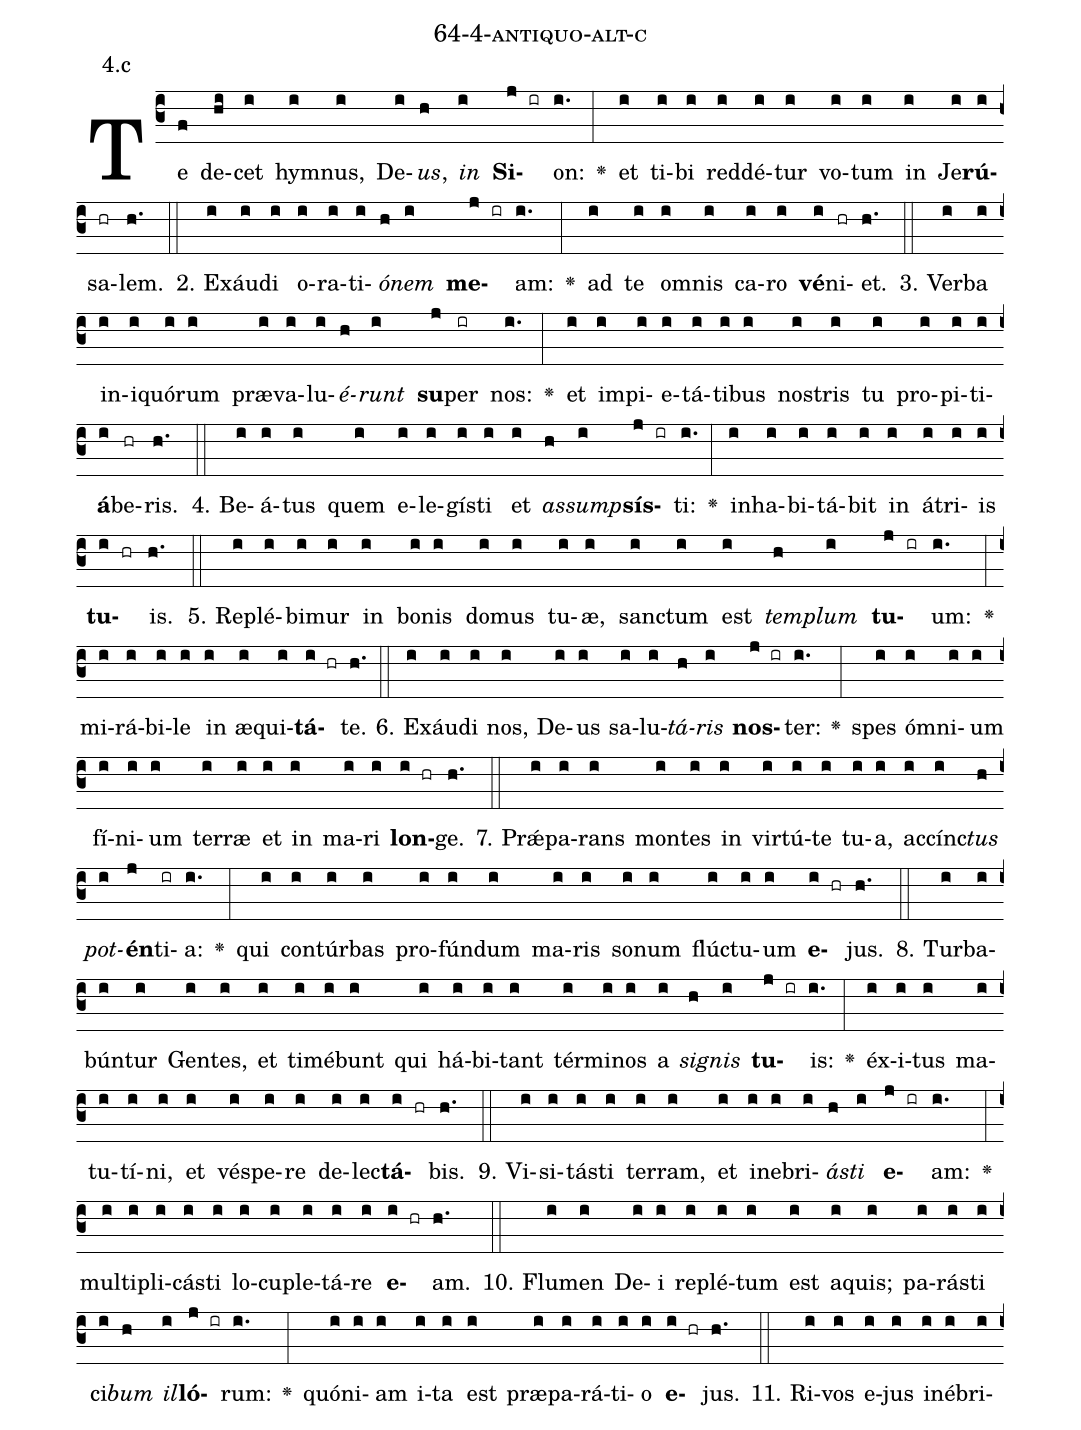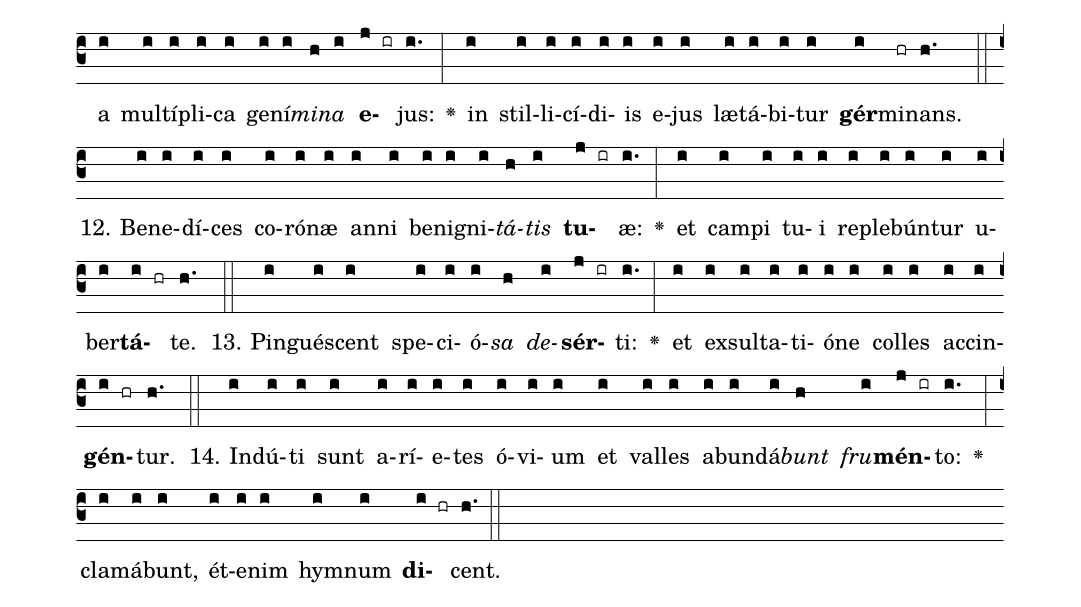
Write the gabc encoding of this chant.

name: 64-4-antiquo-alt-c;
annotation: 4.c;
%%
(c3)Te(f) de(hi)cet(i) hym(i)nus,(i) De(i)<i>us</i>,(h) <i>in</i>(i) <b>Si</b>(j ir)on:(i.) <v>\greheightstar</v>(:) et(i) ti(i)bi(i) red(i)dé(i)tur(i) vo(i)tum(i) in(i) Je(i)<b>rú</b>(i)sa(hr)lem.(h.) (::)
2. Ex(i)áu(i)di(i) o(i)ra(i)ti(i)<i>ó</i>(h)<i>nem</i>(i) <b>me</b>(j ir)am:(i.) <v>\greheightstar</v>(:) ad(i) te(i) om(i)nis(i) ca(i)ro(i) <b>vé</b>(i)ni(hr)et.(h.) (::)
3. Ver(i)ba(i) in(i)i(i)quó(i)rum(i) præ(i)va(i)lu(i)<i>é</i>(h)<i>runt</i>(i) <b>su</b>(j)per(ir) nos:(i.) <v>\greheightstar</v>(:) et(i) im(i)pi(i)e(i)tá(i)ti(i)bus(i) nos(i)tris(i) tu(i) pro(i)pi(i)ti(i)<b>á</b>(i)be(hr)ris.(h.) (::)
4. Be(i)á(i)tus(i) quem(i) e(i)le(i)gís(i)ti(i) et(i) <i>as</i>(h)<i>sump</i>(i)<b>sís</b>(j ir)ti:(i.) <v>\greheightstar</v>(:) in(i)ha(i)bi(i)tá(i)bit(i) in(i) á(i)tri(i)is(i) <b>tu</b>(i hr)is.(h.) (::)
5. Re(i)plé(i)bi(i)mur(i) in(i) bo(i)nis(i) do(i)mus(i) tu(i)æ,(i) sanc(i)tum(i) est(i) <i>tem</i>(h)<i>plum</i>(i) <b>tu</b>(j ir)um:(i.) <v>\greheightstar</v>(:) mi(i)rá(i)bi(i)le(i) in(i) æ(i)qui(i)<b>tá</b>(i hr)te.(h.) (::)
6. Ex(i)áu(i)di(i) nos,(i) De(i)us(i) sa(i)lu(i)<i>tá</i>(h)<i>ris</i>(i) <b>nos</b>(j ir)ter:(i.) <v>\greheightstar</v>(:) spes(i) óm(i)ni(i)um(i) fí(i)ni(i)um(i) ter(i)ræ(i) et(i) in(i) ma(i)ri(i) <b>lon</b>(i hr)ge.(h.) (::)
7. Prǽ(i)pa(i)rans(i) mon(i)tes(i) in(i) vir(i)tú(i)te(i) tu(i)a,(i) ac(i)cínc(i)<i>tus</i>(h) <i>pot</i>(i)<b>én</b>(j)ti(ir)a:(i.) <v>\greheightstar</v>(:) qui(i) con(i)túr(i)bas(i) pro(i)fún(i)dum(i) ma(i)ris(i) so(i)num(i) flúc(i)tu(i)um(i) <b>e</b>(i hr)jus.(h.) (::)
8. Tur(i)ba(i)bún(i)tur(i) Gen(i)tes,(i) et(i) ti(i)mé(i)bunt(i) qui(i) há(i)bi(i)tant(i) tér(i)mi(i)nos(i) a(i) <i>si</i>(h)<i>gnis</i>(i) <b>tu</b>(j ir)is:(i.) <v>\greheightstar</v>(:) éx(i)i(i)tus(i) ma(i)tu(i)tí(i)ni,(i) et(i) vés(i)pe(i)re(i) de(i)lec(i)<b>tá</b>(i hr)bis.(h.) (::)
9. Vi(i)si(i)tás(i)ti(i) ter(i)ram,(i) et(i) in(i)e(i)bri(i)<i>ás</i>(h)<i>ti</i>(i) <b>e</b>(j ir)am:(i.) <v>\greheightstar</v>(:) mul(i)ti(i)pli(i)cás(i)ti(i) lo(i)cu(i)ple(i)tá(i)re(i) <b>e</b>(i hr)am.(h.) (::)
10. Flu(i)men(i) De(i)i(i) re(i)plé(i)tum(i) est(i) a(i)quis;(i) pa(i)rás(i)ti(i) ci(i)<i>bum</i>(h) <i>il</i>(i)<b>ló</b>(j ir)rum:(i.) <v>\greheightstar</v>(:) quón(i)i(i)am(i) i(i)ta(i) est(i) præ(i)pa(i)rá(i)ti(i)o(i) <b>e</b>(i hr)jus.(h.) (::)
11. Ri(i)vos(i) e(i)jus(i) in(i)é(i)bri(i)a(i) mul(i)tí(i)pli(i)ca(i) ge(i)ní(i)<i>mi</i>(h)<i>na</i>(i) <b>e</b>(j ir)jus:(i.) <v>\greheightstar</v>(:) in(i) stil(i)li(i)cí(i)di(i)is(i) e(i)jus(i) læ(i)tá(i)bi(i)tur(i) <b>gér</b>(i)mi(hr)nans.(h.) (::)
12. Be(i)ne(i)dí(i)ces(i) co(i)ró(i)næ(i) an(i)ni(i) be(i)ni(i)gni(i)<i>tá</i>(h)<i>tis</i>(i) <b>tu</b>(j ir)æ:(i.) <v>\greheightstar</v>(:) et(i) cam(i)pi(i) tu(i)i(i) re(i)ple(i)bún(i)tur(i) u(i)ber(i)<b>tá</b>(i hr)te.(h.) (::)
13. Pin(i)gué(i)scent(i) spe(i)ci(i)ó(i)<i>sa</i>(h) <i>de</i>(i)<b>sér</b>(j ir)ti:(i.) <v>\greheightstar</v>(:) et(i) ex(i)sul(i)ta(i)ti(i)ó(i)ne(i) col(i)les(i) ac(i)cin(i)<b>gén</b>(i hr)tur.(h.) (::)
14. Ind(i)ú(i)ti(i) sunt(i) a(i)rí(i)e(i)tes(i) ó(i)vi(i)um(i) et(i) val(i)les(i) ab(i)un(i)dá(i)<i>bunt</i>(h) <i>fru</i>(i)<b>mén</b>(j ir)to:(i.) <v>\greheightstar</v>(:) cla(i)má(i)bunt,(i) ét(i)e(i)nim(i) hym(i)num(i) <b>di</b>(i hr)cent.(h.) (::)
